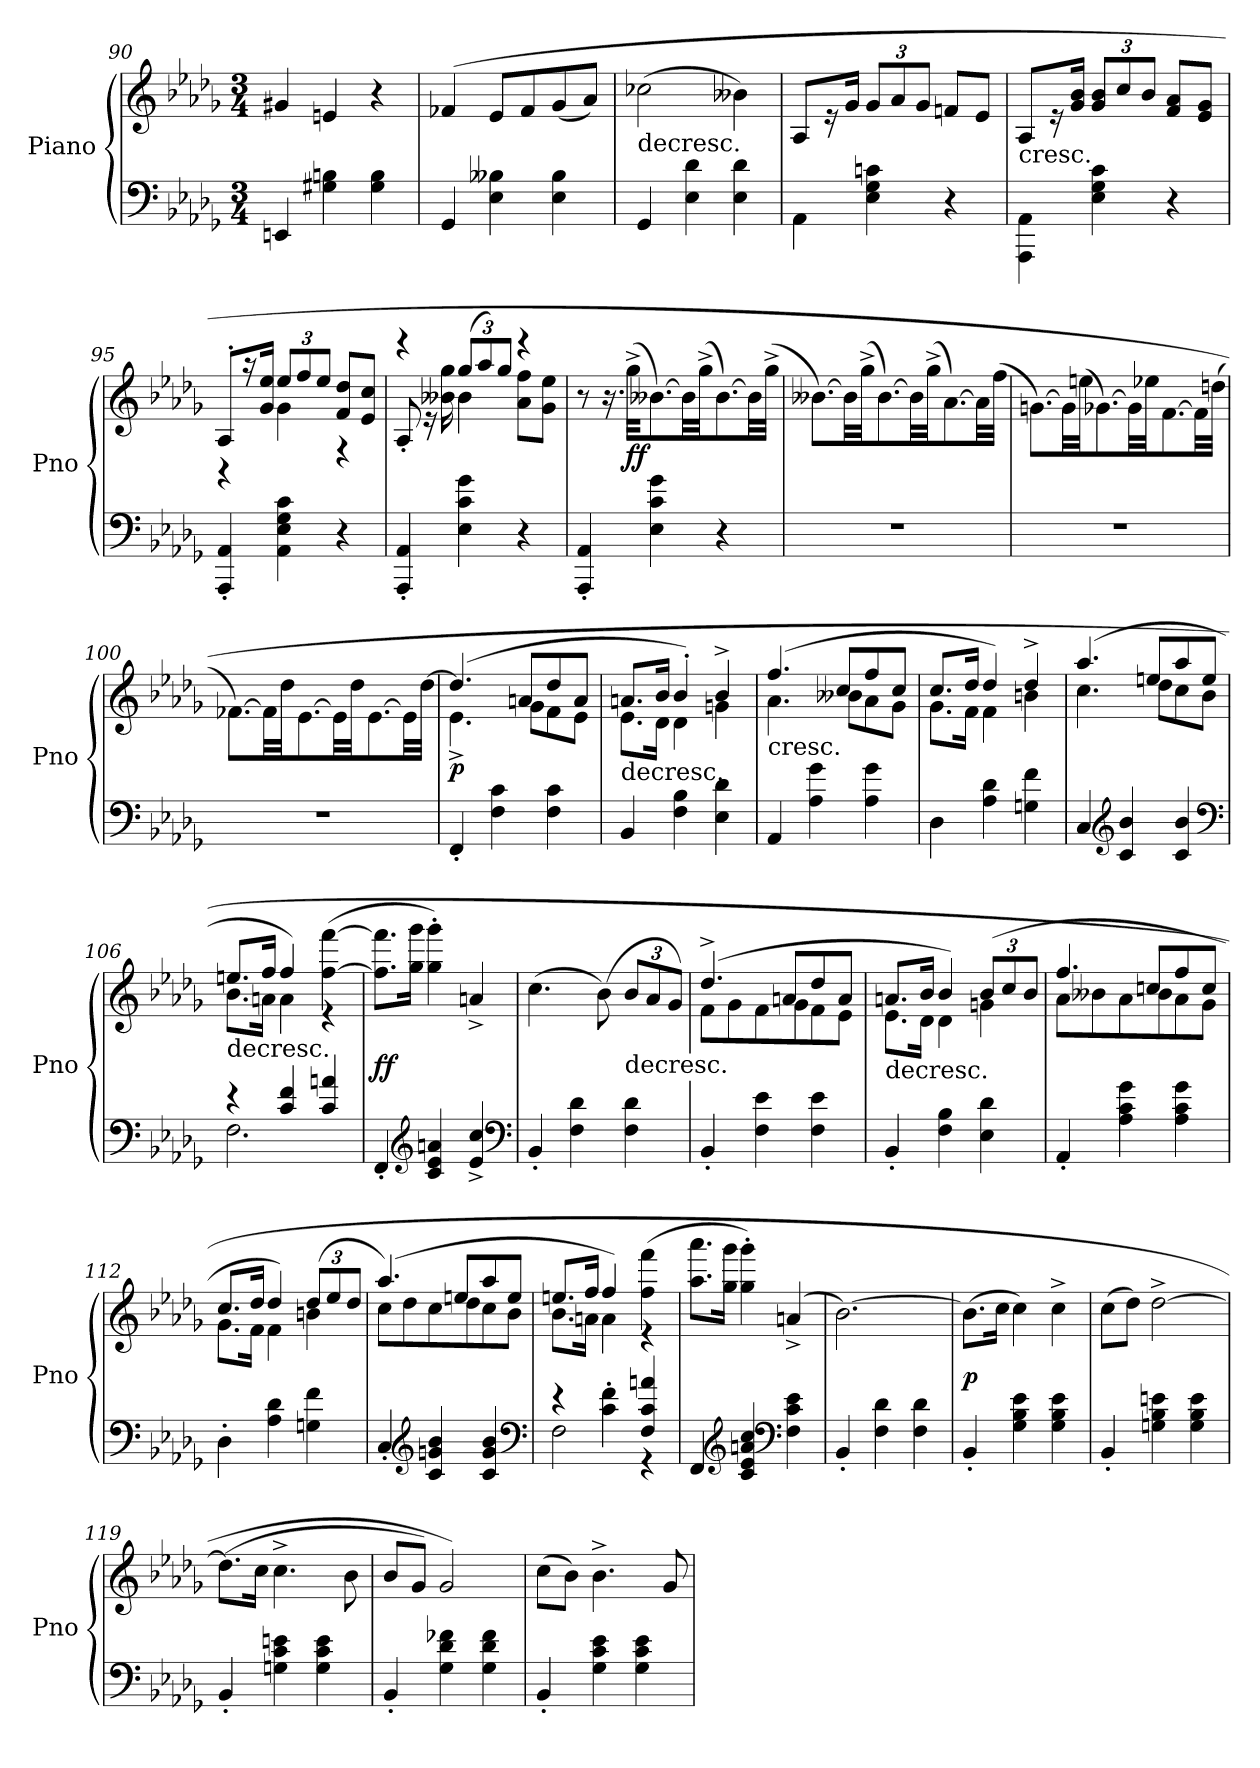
**kern	**kern	**dynam
*part1	*part1	*part1
*staff2	*staff1	*staff1/2
*I"Piano	*	*
*I'Pno	*	*
*clefF4	*clefG2	*
*k[b-e-a-d-g-]	*k[b-e-a-d-g-]	*
*b-:	*b-:	*
*M3/4	*M3/4	*
=90	=90	=90
4EEn/	4g#X/	.
4G#X\ 4Bn\	4en/	.
4G#\ 4B\	4r	.
=91	=91	=91
4GG-/	(4f-X/	.
4E-\ 4B--X\	8e-/L	.
.	8f-/	.
4E-\ 4B--\	(8g-/	.
.	8a-/J)	.
=92	=92	=92
!	!LO:TX:c:t=decresc.	!
4GG-/	(2cc-X\	.
4E-\ 4d-\	.	.
4E-\ 4d-\	4b--X\)	.
=93	=93	=93
4AA-\	8A-/L	.
.	16r	.
.	16g-/Jk	.
4E-\ 4G-\ 4cn\	12g-/L	.
.	12a-/	.
.	12g-/J	.
4r	8fn/L	.
.	8e-/J	.
=94	=94	=94
!	!LO:TX:c:t=cresc.	!
4AAA-\ 4AA-\	8A-/L	.
.	16r	.
.	16g-/ 16b-/Jk	.
4E-\ 4G-\ 4c\	12g-/ 12b-/L	.
.	12cc/	.
.	12b-/J	.
4r	8f/ 8a-/L	.
.	8e-/ 8g-/J	.
=95	=95	=95
*	*^	*
4AAA-'/ 4AA-'/	8A-'/L	4r	.
.	16r	.	.
.	16g-/ 16ee-/Jk	.	.
4AA-\ 4E-\ 4G-\ 4c\	12ee-/L	4g-\	.
.	12ff/	.	.
.	12ee-/J	.	.
4r	8f/ 8dd-/L	4r	.
.	8e-/ 8cc/J	.	.
=96	=96	=96	=96
4AAA-'/ 4AA-'/	4r	8A-'/	.
.	.	16r	.
.	.	16b--X\ 16gg-\	.
4E-\ 4c\ 4g-\	(12gg-/L	4b--\	.
.	12aa-/)	.	.
.	12gg-/J	.	.
4r	4r	8a-\ 8ff\L	.
.	.	8g-\ 8ee-\J	.
*	*v	*v	*
=97	=97	=97
4AAA-'/ 4AA-'/	8r	.
.	16.r	.
.	(32gg-^\KKL	ff
4E-\ 4c\ 4g-\	[8.b--X\)	.
.	32b--LL]	.
.	(32gg-^\JJ	.
4r	[8.b--\)	.
.	32b--LL]	.
.	(32gg-^\JJJ	.
=98	=98	=98
2.r	[8.b--X\L)	.
.	32b--LL]	.
.	(32gg-^\JJ	.
.	[8.b--\)	.
.	32b--LL]	.
.	(32gg-^\JJ	.
.	[8.a-\)	.
.	32a-LL]	.
.	(32ff\JJJ	.
=99	=99	=99
2.r	[8.gn\L)	.
.	32gnLL]	.
.	(32een\JJ	.
.	[8.g-X\)	.
.	32g-LL]	.
.	32ee-X\JJ	.
.	[8.f\	.
.	32fLL]	.
.	(32ddn\JJJ	.
=100	=100	=100
2.r	[8.f-X\L)	.
.	32f-LL]	.
.	32dd-\JJ	.
.	[8.e-\	.
.	32e-LL]	.
.	32dd-\JJ	.
.	[8.e-\	.
.	32e-LL]	.
.	[32dd-\JJJ	.
=101	=101	=101
*	*^	*
4FF'/	(4.dd-/]	4.e-^\	p
4F\ 4c\	.	.	.
.	8an/L	8g-\L	.
4F\ 4c\	8dd-/	8f\	.
.	8a/J	8e-\J	.
=102	=102	=102	=102
!	!LO:TX:c:t=decresc.	!	!
4BB-/	8.an/L	8.e-\L	.
.	16b-/Jk	16d-\Jk	.
4F\ 4B-\	4b-'/)	4d-\	.
4E-\ 4d-\	4b-^/	4gn\	.
=103	=103	=103	=103
!	!LO:TX:c:t=cresc.	!	!
4AA-/	(4.ff/	4.a-\	.
4A-\ 4g-\	.	.	.
.	8cc/L	8b--X\L	.
4A-\ 4g-\	8ff/	8a-\	.
.	8cc/J	8g-\J	.
=104	=104	=104	=104
4D-\	8.cc/L	8.g-\L	.
.	16dd-/Jk	16f\Jk	.
4A-\ 4d-\	4dd-/)	4f\	.
4Gn\ 4f\	4dd-^/	4bn\	.
=105	=105	=105	=105
4C/	(4.aa-/	4.cc\	.
*clefG2	*	*	*
4c/ 4b-/	.	.	.
.	8een/L	8dd-\L	.
4c/ 4b-/	8aa-/	8cc\	.
.	8ee/J	8b-\J	.
*clefF4	*	*	*
=106	=106	=106	=106
*^	*	*	*
!	!	!LO:TX:c:t=decresc.	!	!
4r	2.F\	8.een/L	8.b-\L	.
.	.	16ff/Jk	16an\Jk	.
4c/ 4f/	.	4ff/)	4a\	.
4c/ 4an/	.	([4ff\ [4fff\	4r	.
*v	*v	*	*	*
*	*v	*v	*
=107	=107	=107
4FF'/	8.ff]\ 8.fff]\L	ff
.	16gg-\ 16ggg-\Jk	.
*clefG2	*	*
4c/ 4e-/ 4an/	4gg-'\ 4ggg-'\)	.
4e-^/ 4cc^/	4an^/	.
*clefF4	*	*
=108	=108	=108
4BB-'/	(4.cc\	.
4F\ 4d-\	.	.
.	(8b-\)	.
!	!LO:TX:c:t=decresc.	!
4F\ 4d-\	12b-/L	.
.	12a-/	.
.	12g-/J)	.
=109	=109	=109
*	*^	*
4BB-'/	(4.dd-^/	8f\L	.
.	.	8g-\	.
4F\ 4e-\	.	8f\	.
.	8an/L	8g-\	.
4F\ 4e-\	8dd-/	8f\	.
.	8a/J	8e-\J	.
=110	=110	=110	=110
!	!LO:TX:c:t=decresc.	!	!
4BB-'/	8.an/L	8.e-\L	.
.	16b-/Jk	16d-\Jk	.
4F\ 4B-\	4b-/)	4d-\	.
4E-\ 4d-\	(12b-/L	4gn\	.
.	12cc/	.	.
.	12b-/J	.	.
=111	=111	=111	=111
4AA-'/	4.ff/	8a-\L	.
.	.	8b--X\	.
4A-\ 4c\ 4g-\	.	8a-\	.
.	8ccn/L	8b--\	.
4A-\ 4c\ 4g-\	8ff/	8a-\	.
.	8cc/J	8g-\J	.
=112	=112	=112	=112
4D-'\	8.cc/L	8.g-\L	.
.	16dd-/Jk	16f\Jk	.
4A-\ 4d-\	4dd-/)	4f\	.
4Gn\ 4f\	(12dd-/L	4bn\	.
.	12ee-/	.	.
.	12dd-/J	.	.
=113	=113	=113	=113
4C'/	(4.aa-/)	8cc\L	.
.	.	8dd-\	.
*clefG2	*	*	*
4c/ 4gn/ 4b-/	.	8cc\	.
.	8een/L	8dd-\	.
4c/ 4g/ 4b-/	8aa-/	8cc\	.
.	8ee/J	8b-\J	.
*clefF4	*	*	*
=114	=114	=114	=114
*^	*	*	*
4r	2F\	8.een/L	8.b-\L	.
.	.	16ff/Jk	16an\Jk	.
4c'\ 4f'\	.	4ff/)	4a\	.
4F/ 4c/ 4an/	4r	(4ff\ 4fff\	4r	.
*v	*v	*	*	*
*	*v	*v	*
=115	=115	=115
4FF/	8.aa-\ 8.aaa-\L	.
.	16gg-\ 16ggg-\Jk	.
*clefG2	*	*
4c/ 4e-/ 4an/ 4cc/	4gg-'\ 4ggg-'\)	.
*clefF4	*	*
4F\ 4c\ 4e-\	(4an^/	.
=116	=116	=116
4BB-'/	[2.b-\)	.
4F\ 4d-\	.	.
4F\ 4d-\	.	.
=117	=117	=117
4BB-'/	(8.b-\L]	p
.	16cc\Jk	.
4G-\ 4B-\ 4e-\	4cc\)	.
4G-\ 4B-\ 4e-\	4cc^\	.
=118	=118	=118
4BB-'/	(8cc\L	.
.	8dd-\J)	.
4Gn\ 4B-\ 4en\	[2dd-^\	.
4G\ 4B-\ 4e\	.	.
=119	=119	=119
4BB-'/	(8.dd-\L]	.
.	16cc\Jk	.
4Gn\ 4c\ 4en\	4.cc^\	.
4G\ 4c\ 4e\	.	.
.	8b-\	.
=120	=120	=120
4BB-'/	8b-/L	.
.	8g-/J)	.
4G-\ 4d-\ 4f-X\	2g-/)	.
4G-\ 4d-\ 4f-\	.	.
=121	=121	=121
4BB-'/	(8cc\L	.
.	8b-\J)	.
4G-\ 4c\ 4e-\	4.b-^\	.
4G-\ 4c\ 4e-\	.	.
.	8g-/	.
=	=	=
*-	*-	*-
